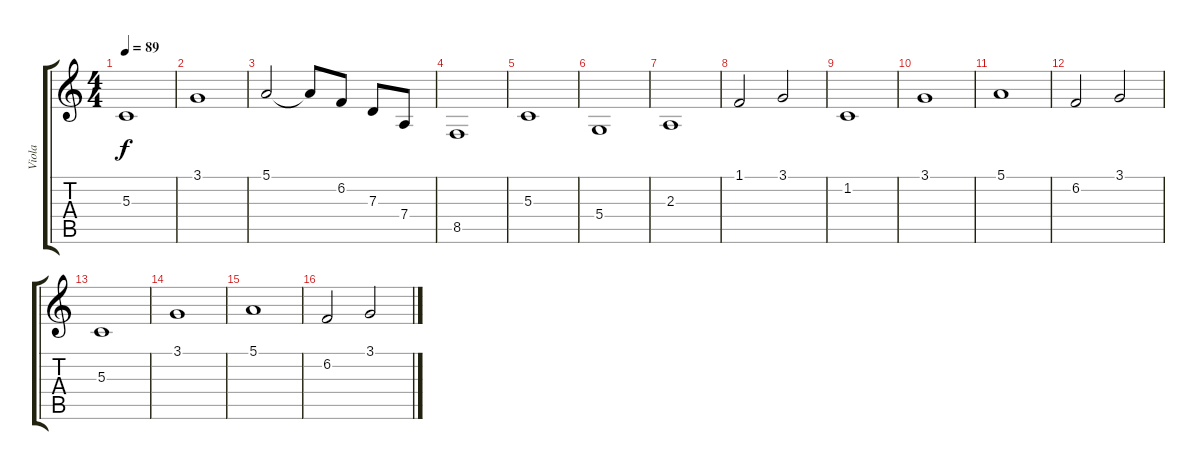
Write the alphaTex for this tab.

\track ("Viola" "Viola") {instrument viola}
\staff {score tabs}
\tuning (E4 B3 G3 D3 A2 E2) {hide}
\ts (4 4)
\tempo 89
\clef g2
\ks c
5.3.1{dy f} |
3.1.1 |
5.1.2 5.1{t}.8 6.2.8 7.3.8 7.4.8 |
8.5.1 |
5.3.1 |
5.4.1 |
2.3.1 |
1.1.2 3.1.2 |
1.2.1 |
3.1.1 |
5.1.1 |
6.2.2 3.1.2 |
5.3.1 |
3.1.1 |
5.1.1 |
6.2.2 3.1.2
